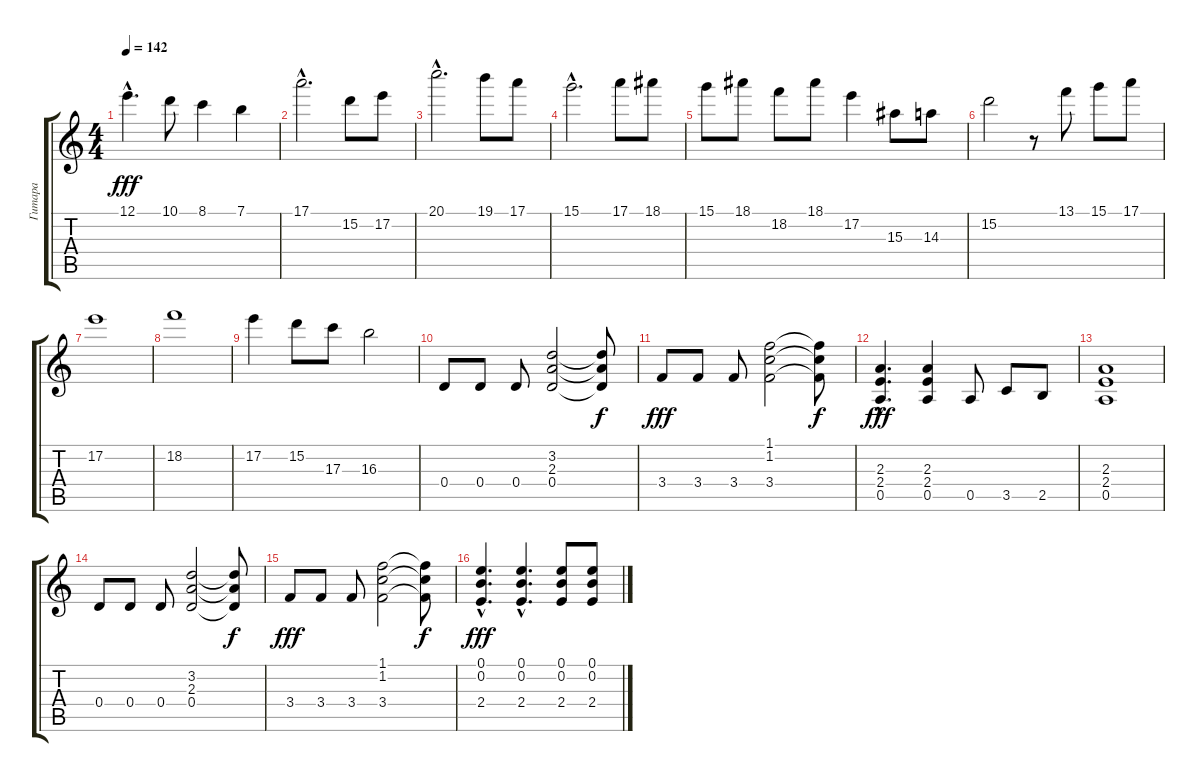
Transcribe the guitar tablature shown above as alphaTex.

\track ("Гитара" "Гитара") {instrument distortionguitar}
\staff {score tabs}
\tuning (E4 B3 G3 D3 A2 E2) {hide}
\ts (4 4)
\tempo 142
\clef g2
\ks c
12.1{hac}.4{d dy fff} 10.1.8 8.1.4 7.1.4 |
17.1{hac}.2{d} 15.2.8 17.2.8 |
20.1{hac}.2{d} 19.1.8 17.1.8 |
15.1{hac}.2{d} 17.1.8 18.1.8 |
15.1.8 18.1.8 18.2.8 18.1.8 17.2.4 15.3.8 14.3.8 |
15.2.2 r.8 13.1.8 15.1.8 17.1.8 |
17.2.1 |
18.2.1 |
17.2.4 15.2.8 17.3.8 16.3.2 |
0.4.8 0.4.8 0.4.8 (3.2 2.3 0.4).2 (3.2{t} 2.3{t} 0.4{t}).8{dy f} |
3.4.8{dy fff} 3.4.8 3.4.8 (1.1 1.2 3.4).2 (1.1{t} 1.2{t} 3.4{t}).8{dy f} |
(2.3{hac} 2.4{hac} 0.5{hac}).4{d dy fff} (2.3 2.4 0.5).4 0.5.8 3.5.8 2.5.8 |
(2.3 2.4 0.5).1 |
0.4.8 0.4.8 0.4.8 (3.2 2.3 0.4).2 (3.2{t} 2.3{t} 0.4{t}).8{dy f} |
3.4.8{dy fff} 3.4.8 3.4.8 (1.1 1.2 3.4).2 (1.1{t} 1.2{t} 3.4{t}).8{dy f} |
(0.1{hac} 0.2{hac} 2.4{hac}).4{d dy fff} (0.1{hac} 0.2{hac} 2.4{hac}).4{d} (0.1 0.2 2.4).8 (0.1 0.2 2.4).8
